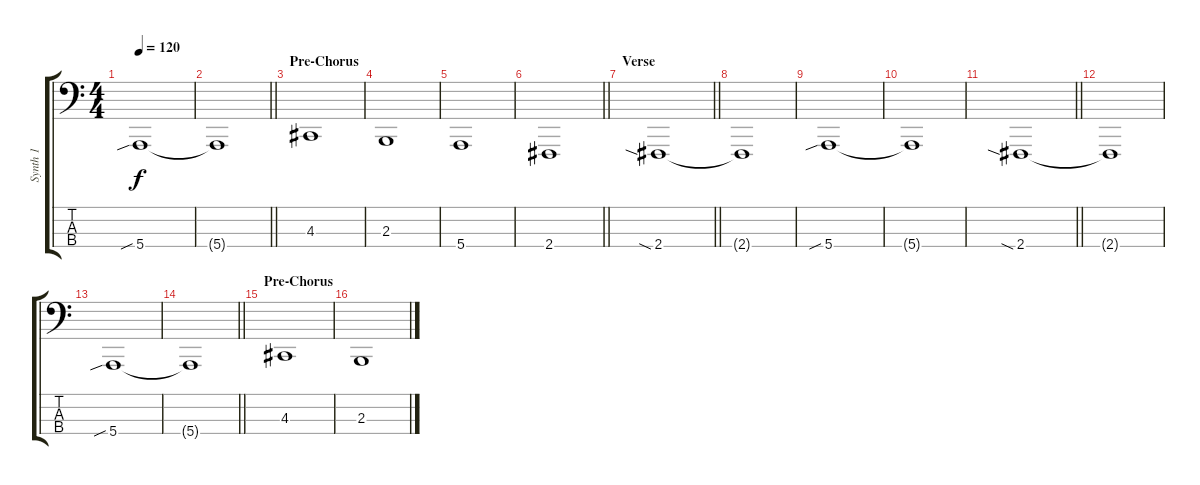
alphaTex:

\track ("Synth 1" "Synth 1") {instrument lead1square}
\staff {score tabs}
\tuning (G2 D2 A1 E1) {hide}
\ts (4 4)
\tempo 120
\clef f4
\ks c
5.4{sib}.1{dy f} |
\barLineRight lightlight
5.4{t}.1 |
\section ("" "Pre-Chorus")
4.3.1 |
2.3.1 |
5.4.1 |
\barLineRight lightlight
2.4.1 |
\section ("" "Verse")
\barLineRight lightlight
2.4{sia}.1 |
2.4{t}.1 |
5.4{sib}.1 |
5.4{t}.1 |
\barLineRight lightlight
2.4{sia}.1 |
2.4{t}.1 |
5.4{sib}.1 |
\barLineRight lightlight
5.4{t}.1 |
\section ("" "Pre-Chorus")
4.3.1 |
2.3.1
